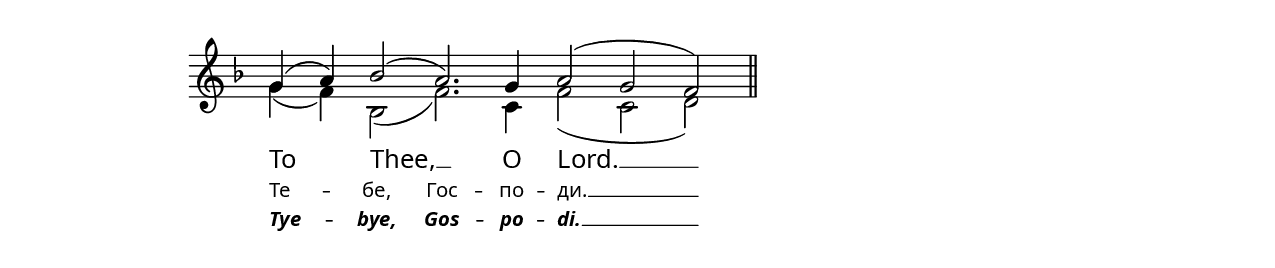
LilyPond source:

\version "2.24.4"


\paper {
    #(set-paper-size "letter")
    page-breaking = #ly:optimal-breaking
    ragged-last-bottom = ##t
    right-margin = 17\mm
    left-margin = 17\mm
    #(define fonts
        (set-global-fonts
            #:roman "EB Garamond SemiBold"
    ))
}

keyTime = { \key f \major}
cadenzaMeasure = {
  \cadenzaOff
  \partial 1024 s1024
  \cadenzaOn

}

SopMusic    = \relative { 
    \cadenzaOn
    g'4( a) bes2( a2.) g4 a2( g f) \cadenzaMeasure \section
}

BassMusic   = \relative {
    \cadenzaOn
    g'4( f) bes,2( f'2.) c4 f2( c d) \cadenzaMeasure \section
}



VerseOne = \lyricmode {
    To Thee, __ O Lord. __
    }

VerseTwo = \lyricmode {
    \override LyricText.font-size = #'-1
    
    Те --
    \set ignoreMelismata = ##t
    бе, Гос -- 
    \set ignoreMelismata = ##f по -- ди. __
    }
VerseThree = \lyricmode {
    \override LyricText.font-name = #"EB Garamond, Semi-Bold Italic"
    \override LyricText.font-size = #'-1
    Tye -- 
    \set ignoreMelismata = ##t
    bye, Gos -- 
    \set ignoreMelismata = ##f
    po -- di. __
}


\score {
    \new Staff <<
        \clef "treble"
        \new Voice = "Sop"  { \voiceOne \keyTime \SopMusic}
        \new Voice = "Bass" { \voiceTwo \BassMusic }
        \new Lyrics \lyricsto "Sop" { \VerseOne }
        \new Lyrics \lyricsto "Sop" { \VerseTwo }
        \new Lyrics \lyricsto "Sop" { \VerseThree }
    >>

    \layout {
        \context {
            \Score
                \omit BarNumber
                \override SpacingSpanner.common-shortest-duration = #(ly:make-moment 1/16)

        }
        \context {
            \Staff
                \remove Time_signature_engraver
        }
        \context {
            \Lyrics
                \override LyricSpace.minimum-distance = #1.0
        }
    }
    \midi {
        \tempo 4 = 180
    }
}





